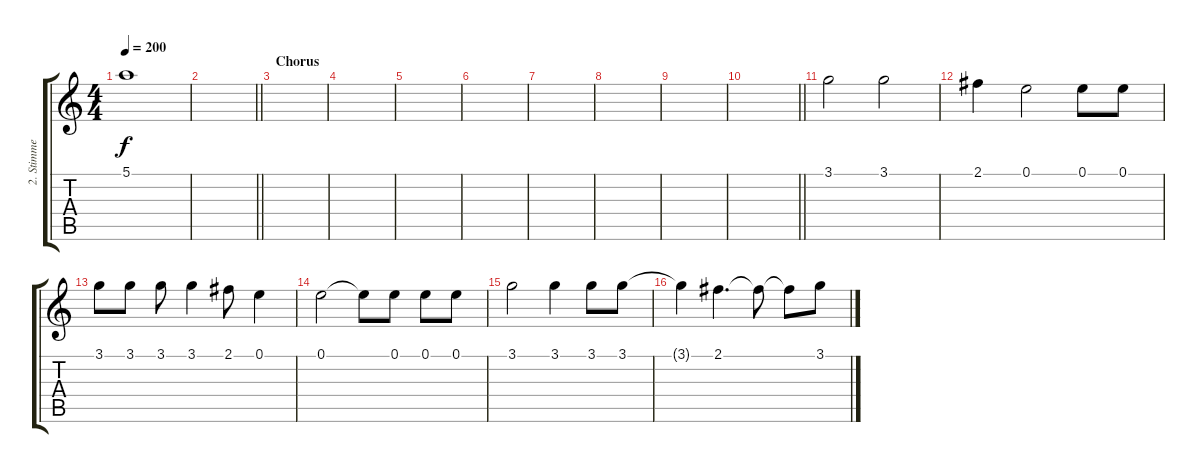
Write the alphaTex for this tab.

\track ("2. Stimme" "2. Stimme") {instrument overdrivenguitar}
\staff {score tabs}
\tuning (E4 B3 G3 D3 A2 E2) {hide}
\ts (4 4)
\tempo 200
\clef g2
\ks c
5.1.1{dy f} |
\barLineRight lightlight
|
\section ("" "Chorus")
|
|
|
|
|
|
|
\barLineRight lightlight
|
3.1.2 3.1.2 |
2.1.4 0.1.2 0.1.8 0.1.8 |
3.1.8 3.1.8 3.1.8 3.1.4 2.1.8 0.1.4 |
0.1.2 0.1{t}.8 0.1.8 0.1.8 0.1.8 |
3.1.2 3.1.4 3.1.8 3.1.8 |
3.1{t}.4 2.1.4{d} 2.1{t}.8 2.1{t}.8 3.1.8
